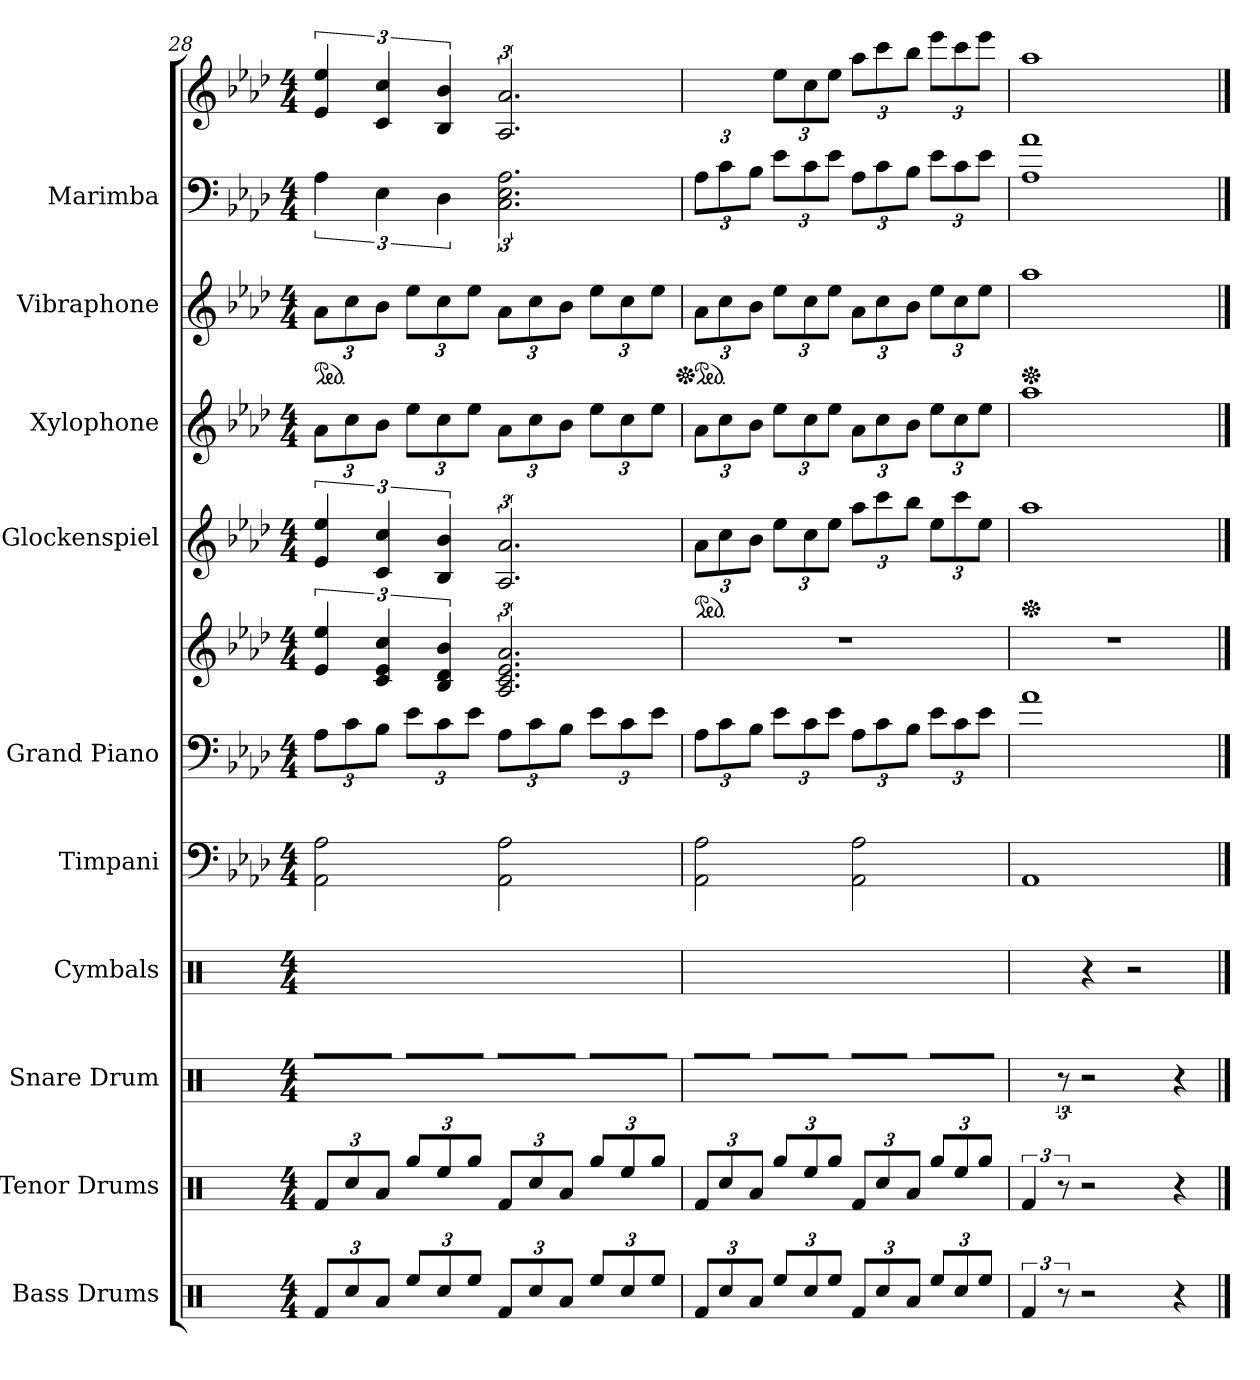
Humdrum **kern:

**kern	**kern	**kern	**kern	**kern	**kern	**kern	**kern	**kern	**kern	**kern	**kern
*part10	*part9	*part8	*part7	*part6	*part5	*part5	*part4	*part3	*part2	*part1	*part1
*staff12	*staff11	*staff10	*staff9	*staff8	*staff7	*staff6	*staff5	*staff4	*staff3	*staff2	*staff1
*I"Bass Drums	*I"Tenor Drums	*I"Snare Drum	*I"Cymbals	*I"Timpani	*I"Grand Piano	*	*I"Glockenspiel	*I"Xylophone	*I"Vibraphone	*I"Marimba	*
*I'B.D.	*I'T.D.	*I'S.D.	*I'Cym.	*I'Timp.	*I'Pno.	*	*I'Glk.	*I'Xyl.	*I'Vib.	*I'Mrm.	*
!!LO:PB:g=z
*clefX	*clefX	*clefX	*clefX	*clefF4	*clefF4	*clefG2	*clefG2	*clefG2	*clefG2	*clefF4	*clefG2
*	*	*	*	*	*	*	*ITrd-14c-24	*ITrd-7c-12	*	*	*
*k[]	*k[]	*k[]	*k[]	*k[b-e-a-d-]	*k[b-e-a-d-]	*k[b-e-a-d-]	*k[b-e-a-d-]	*k[b-e-a-d-]	*k[b-e-a-d-]	*k[b-e-a-d-]	*k[b-e-a-d-]
*M4/4	*M4/4	*M4/4	*M4/4	*M4/4	*M4/4	*M4/4	*M4/4	*M4/4	*M4/4	*M4/4	*M4/4
*Xbrackettup	*Xbrackettup	*Xbrackettup	*	*	*Xbrackettup	*	*	*Xbrackettup	*	*	*
*	*	*	*	*	*	*	*	*	*ped	*	*
*	*	*	*	*	*	*	*	*	*Xbrackettup	*	*
=28	=28	=28	=28	=28	=28	=28	=28	=28	=28	=28	=28
12Rf/L	12Rf/L	24R/LL	2R/	2AA-\ 2A-\	12A-\L	6e-/ 6ee-/	6eee-/ 6eeee-/	12aa-\L	12a-\L	6A-\	6e-/ 6ee-/
.	.	24R/	.	.	.	.	.	.	.	.	.
12Rcc/	12Rcc/	24R/	.	.	12c\	.	.	12ccc\	12cc\	.	.
.	.	24R/	.	.	.	.	.	.	.	.	.
12Ra/J	12Ra/J	24R/	.	.	12B-\J	6c/ 6e-/ 6cc/	6ccc/ 6cccc/	12bb-\J	12b-\J	6E-\	6c/ 6cc/
.	.	24R/JJ	.	.	.	.	.	.	.	.	.
12Ree/L	12Rgg/L	24R/LL	.	.	12e-\L	.	.	12eee-\L	12ee-\L	.	.
.	.	24R/	.	.	.	.	.	.	.	.	.
12Rcc/	12Ree/	24R/	.	.	12c\	6B-/ 6d-/ 6b-/	6bb-/ 6bbb-/	12ccc\	12cc\	6D-\	6B-/ 6b-/
.	.	24R/	.	.	.	.	.	.	.	.	.
12Ree/J	12Rgg/J	24R/	.	.	12e-\J	.	.	12eee-\J	12ee-\J	.	.
.	.	24R/JJ	.	.	.	.	.	.	.	.	.
12Rf/L	12Rf/L	24R/LL	2R/	2AA-\ 2A-\	12A-\L	3.A-/ 3.c/ 3.e-/ 3.a-/	3.aa-/ 3.aaa-/	12aa-\L	12a-\L	3.C\ 3.E-\ 3.A-\	3.A-/ 3.a-/
.	.	24R/	.	.	.	.	.	.	.	.	.
12Rcc/	12Rcc/	24R/	.	.	12c\	.	.	12ccc\	12cc\	.	.
.	.	24R/	.	.	.	.	.	.	.	.	.
12Ra/J	12Ra/J	24R/	.	.	12B-\J	.	.	12bb-\J	12b-\J	.	.
.	.	24R/JJ	.	.	.	.	.	.	.	.	.
12Ree/L	12Rgg/L	24R/LL	.	.	12e-\L	.	.	12eee-\L	12ee-\L	.	.
.	.	24R/	.	.	.	.	.	.	.	.	.
12Rcc/	12Ree/	24R/	.	.	12c\	.	.	12ccc\	12cc\	.	.
.	.	24R/	.	.	.	.	.	.	.	.	.
12Ree/J	12Rgg/J	24R/	.	.	12e-\J	.	.	12eee-\J	12ee-\J	.	.
.	.	24R/JJ	.	.	.	.	.	.	.	.	.
=29	=29	=29	=29	=29	=29	=29	=29	=29	=29	=29	=29
*	*	*	*	*	*	*	*ped	*	*	*	*
*	*	*	*	*	*	*	*Xbrackettup	*	*	*	*
*	*	*	*	*	*	*	*	*	*Xped	*	*
*	*	*	*	*	*	*	*	*	*ped	*	*
*	*	*	*	*	*	*	*	*	*	*Xbrackettup	*Xbrackettup
12Rf/L	12Rf/L	12R/L	2R/	2AA-\ 2A-\	12A-\L	1r	12aaa-\L	12aa-\L	12a-\L	12A-\L	12a-\Lyy
12Rcc/	12Rcc/	24R/L	.	.	12c\	.	12cccc\	12ccc\	12cc\	12c\	12cc\
.	.	24R/J	.	.	.	.	.	.	.	.	.
12Ra/J	12Ra/J	12R/J	.	.	12B-\J	.	12bbb-\J	12bb-\J	12b-\J	12B-\J	12b-\J
12Ree/L	12Rgg/L	24R/LL	.	.	12e-\L	.	12eeee-\L	12eee-\L	12ee-\L	12e-\L	12ee-\L
.	.	24R/J	.	.	.	.	.	.	.	.	.
12Rcc/	12Ree/	12R/	.	.	12c\	.	12cccc\	12ccc\	12cc\	12c\	12cc\
12Ree/J	12Rgg/J	12R/J	.	.	12e-\J	.	12eeee-\J	12eee-\J	12ee-\J	12e-\J	12ee-\J
12Rf/L	12Rf/L	12R/L	2R/	2AA-\ 2A-\	12A-\L	.	12aaaa-\L	12aa-\L	12a-\L	12A-\L	12aa-\L
12Rcc/	12Rcc/	24R/L	.	.	12c\	.	12ccccc\	12ccc\	12cc\	12c\	12ccc\
.	.	24R/J	.	.	.	.	.	.	.	.	.
12Ra/J	12Ra/J	12R/J	.	.	12B-\J	.	12bbbb-\J	12bb-\J	12b-\J	12B-\J	12bb-\J
12Ree/L	12Rgg/L	12R/L	.	.	12e-\L	.	12eeee-\L	12eee-\L	12ee-\L	12e-\L	12eee-\L
12Rcc/	12Ree/	12R/	.	.	12c\	.	12ccccc\	12ccc\	12cc\	12c\	12ccc\
12Ree/J	12Rgg/J	24R/L	.	.	12e-\J	.	12eeee-\J	12eee-\J	12ee-\J	12e-\J	12eee-\J
.	.	24R/JJ	.	.	.	.	.	.	.	.	.
!!LO:PB:g=z
=30	=30	=30	=30	=30	=30	=30	=30	=30	=30	=30	=30
*brackettup	*brackettup	*brackettup	*	*	*	*	*	*	*	*	*
*	*	*	*	*	*	*	*Xped	*	*	*	*
*	*	*	*	*	*	*	*	*	*Xped	*	*
6Rf/	6Rf/	6R/	4R/	1AA-	1a-	1r	1aaaa-	1aaa-	1aa-	1A- 1a-	1aa-
12r	12r	12r	.	.	.	.	.	.	.	.	.
2r	2r	2r	4r	.	.	.	.	.	.	.	.
.	.	.	2r	.	.	.	.	.	.	.	.
4r	4r	4r	.	.	.	.	.	.	.	.	.
==	==	==	==	==	==	==	==	==	==	==	==
*-	*-	*-	*-	*-	*-	*-	*-	*-	*-	*-	*-
